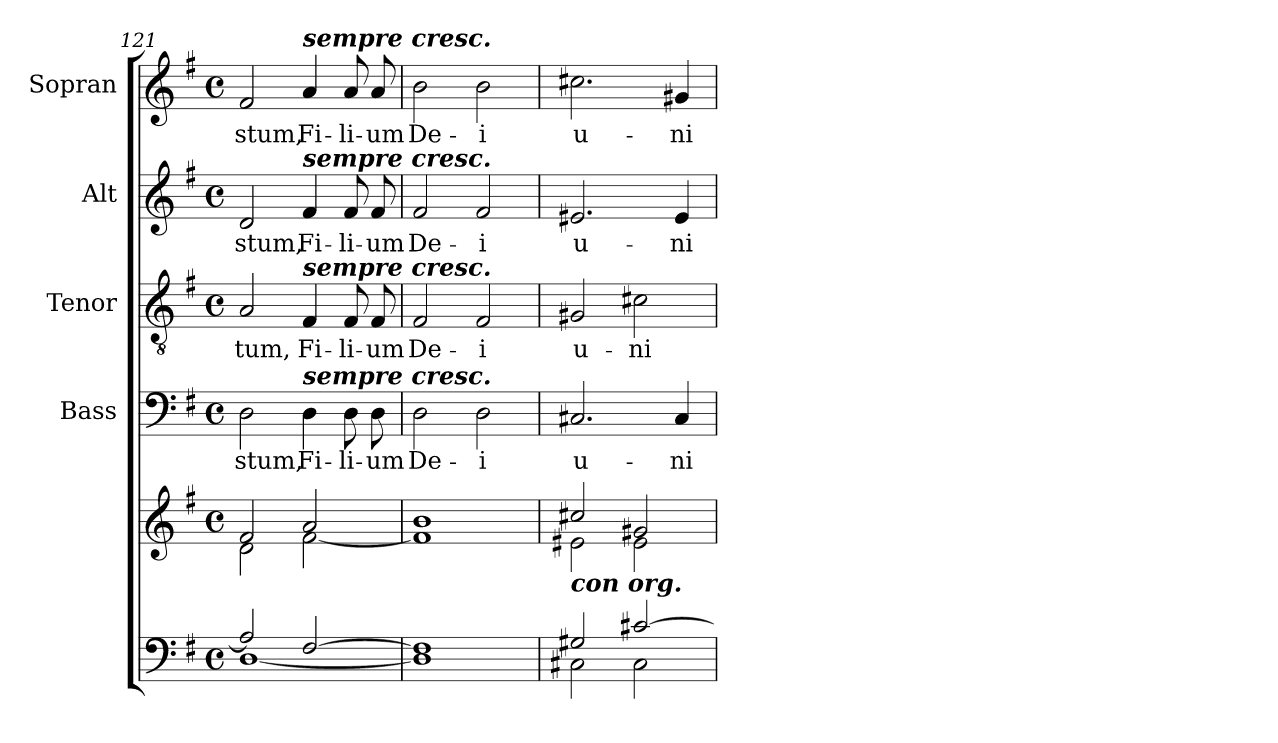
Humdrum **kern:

**kern	**kern	**kern	**text	**kern	**text	**kern	**text	**kern	**text
*part5	*part5	*part4	*part4	*part3	*part3	*part2	*part2	*part1	*part1
*staff6	*staff5	*staff4	*staff4	*staff3	*staff3	*staff2	*staff2	*staff1	*staff1
*	*	*I"Bass	*	*I"Tenor	*	*I"Alt	*	*I"Sopran	*
*	*	*I'B.	*	*I'T.	*	*I'A.	*	*I'S.	*
*clefF4	*clefG2	*clefF4	*	*clefGv2	*	*clefG2	*	*clefG2	*
*k[f#]	*k[f#]	*k[f#]	*	*k[f#]	*	*k[f#]	*	*k[f#]	*
*G:	*G:	*G:	*	*G:	*	*G:	*	*G:	*
*M4/4	*M4/4	*M4/4	*	*M4/4	*	*M4/4	*	*M4/4	*
*met(c)	*met(c)	*met(c)	*	*met(c)	*	*met(c)	*	*met(c)	*
=121	=121	=121	=121	=121	=121	=121	=121	=121	=121
*^	*^	*	*	*	*	*	*	*	*
!	!	!	!	!	!LO:LY:b	!	!LO:LY:b	!	!LO:LY:b	!	!LO:LY:b
2A/]	[<1D	2f#/	2d\	2D\	-stum,	2A/	-tum,	2d/	-stum,	2f#/	-stum,
!	!	!	!	!	!	!	!	!	!	!LO:TX:a:Bi:t=sempre cresc.	!
!	!	!	!	!	!	!	!	!LO:TX:a:Bi:t=sempre cresc.	!	!	!
!	!	!	!	!	!	!LO:TX:a:Bi:t=sempre cresc.	!	!	!	!	!
!	!	!	!	!LO:TX:a:Bi:t=sempre cresc.	!	!	!	!	!	!	!
!	!	!	!	!	!LO:LY:b	!	!LO:LY:b	!	!LO:LY:b	!	!LO:LY:b
[>2F#/	.	2a/	[<2f#\	4D\	Fi-	4F#/	Fi-	4f#/	Fi-	4a/	Fi-
!	!	!	!	!	!LO:LY:b	!	!LO:LY:b	!	!LO:LY:b	!	!LO:LY:b
.	.	.	.	8D\	-li-	8F#/	-li-	8f#/	-li-	8a/	-li-
!	!	!	!	!	!LO:LY:b	!	!LO:LY:b	!	!LO:LY:b	!	!LO:LY:b
.	.	.	.	8D\	-um	8F#/	-um	8f#/	-um	8a/	-um
!!LO:PB:g=z
=122	=122	=122	=122	=122	=122	=122	=122	=122	=122	=122	=122
!	!	!	!	!	!LO:LY:b	!	!LO:LY:b	!	!LO:LY:b	!	!LO:LY:b
1F#]	1D]	1b	1f#]	2D\	De-	2F#/	De-	2f#/	De-	2b\	De-
!	!	!	!	!	!LO:LY:b	!	!LO:LY:b	!	!LO:LY:b	!	!LO:LY:b
.	.	.	.	2D\	-i	2F#/	-i	2f#/	-i	2b\	-i
=123	=123	=123	=123	=123	=123	=123	=123	=123	=123	=123	=123
!	!	!LO:TX:b:Bi:t=con org.	!	!	!	!	!	!	!	!	!
!	!	!	!	!	!LO:LY:b	!	!LO:LY:b	!	!LO:LY:b	!	!LO:LY:b
2G#X/	2C#X\	2cc#X/	2e#X\	2.C#X/	u-	2G#X/	u-	2.e#X/	u-	2.cc#X\	u-
!	!	!	!	!	!	!	!LO:LY:b	!	!	!	!
[>2c#X/	2C#\	2g#X/	2e#\	.	.	2c#X\	-ni-	.	.	.	.
!	!	!	!	!	!LO:LY:b	!	!	!	!LO:LY:b	!	!LO:LY:b
.	.	.	.	4C#/	-ni-	.	.	4e#/	-ni-	4g#X/	-ni-
*v	*v	*	*	*	*	*	*	*	*	*	*
*	*v	*v	*	*	*	*	*	*	*	*
=	=	=	=	=	=	=	=	=	=
*-	*-	*-	*-	*-	*-	*-	*-	*-	*-
